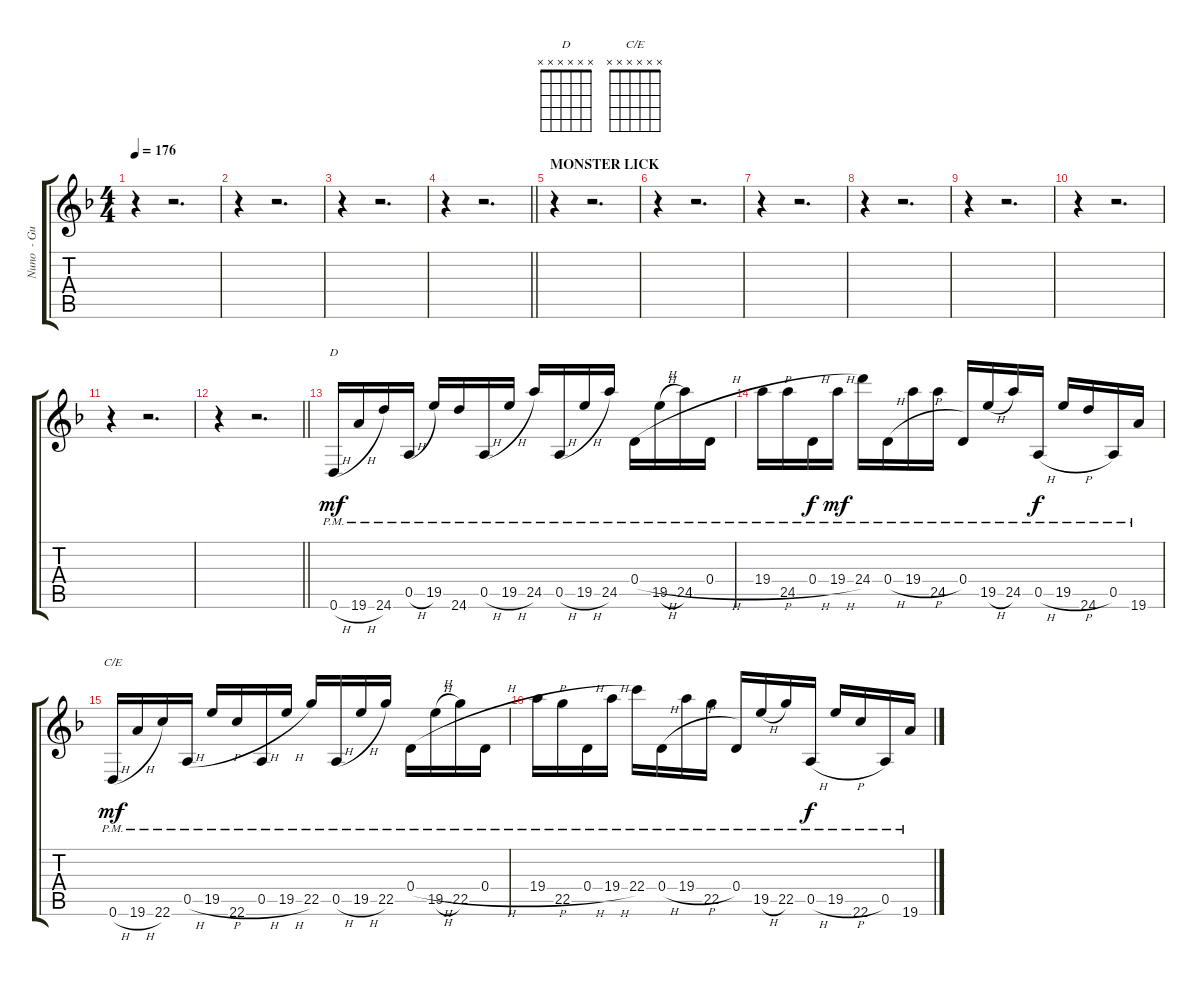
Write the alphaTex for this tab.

\track ("Nuno  - Guit Additional" "Nuno  - Gu") {instrument overdrivenguitar}
\staff {score tabs}
\tuning (E4 B3 G3 D3 A2 D2) {hide}
\chord ("D" x x x x x x)
\chord ("C/E" x x x x x x)
\ts (4 4)
\tempo 176
\clef g2
\ks f
r.4{dy mf} r.2{d} |
r.4 r.2{d} |
r.4 r.2{d} |
\barLineRight lightlight
r.4 r.2{d} |
\section ("" "MONSTER LICK")
r.4 r.2{d} |
r.4 r.2{d} |
r.4 r.2{d} |
r.4 r.2{d} |
r.4 r.2{d} |
r.4 r.2{d} |
r.4 r.2{d} |
\barLineRight lightlight
r.4 r.2{d} |
0.6{h pm}.16{ch "D"} 19.6{h pm}.16 24.6{pm}.16 0.5{h pm}.16 19.5{pm}.16 24.6{pm}.16 0.5{h pm}.16 19.5{h pm}.16 24.5{pm}.16 0.5{h pm}.16 19.5{h pm}.16 24.5{pm}.16 0.4{h pm}.16 19.5{h pm}.16 24.5{pm}.16 0.4{h pm}.16 |
19.4{h pm}.16 24.5{pm}.16 0.4{h pm}.16{dy f} 19.4{h pm}.16{dy mf} 24.4{pm}.16 0.4{h pm}.16 19.4{h pm}.16 24.5{pm}.16 0.4{pm}.16 19.5{h pm}.16 24.5{pm}.16 0.5{h pm}.16{dy f} 19.5{h pm}.16 24.6{pm}.16 0.5{pm}.16 19.6{pm}.16 |
0.6{h pm}.16{ch "C/E" dy mf} 19.6{h pm}.16 22.6{pm}.16 0.5{h pm}.16 19.5{h pm}.16 22.6{pm}.16 0.5{h pm}.16 19.5{h pm}.16 22.5{pm}.16 0.5{h pm}.16 19.5{h pm}.16 22.5{pm}.16 0.4{h pm}.16 19.5{h pm}.16 22.5{pm}.16 0.4{h pm}.16 |
19.4{h pm}.16 22.5{pm}.16 0.4{h pm}.16 19.4{h pm}.16 22.4{pm}.16 0.4{h pm}.16 19.4{h pm}.16 22.5{pm}.16 0.4{pm}.16 19.5{h pm}.16 22.5{pm}.16 0.5{h pm}.16{dy f} 19.5{h pm}.16 22.6{pm}.16 0.5{pm}.16 19.6{pm}.16
